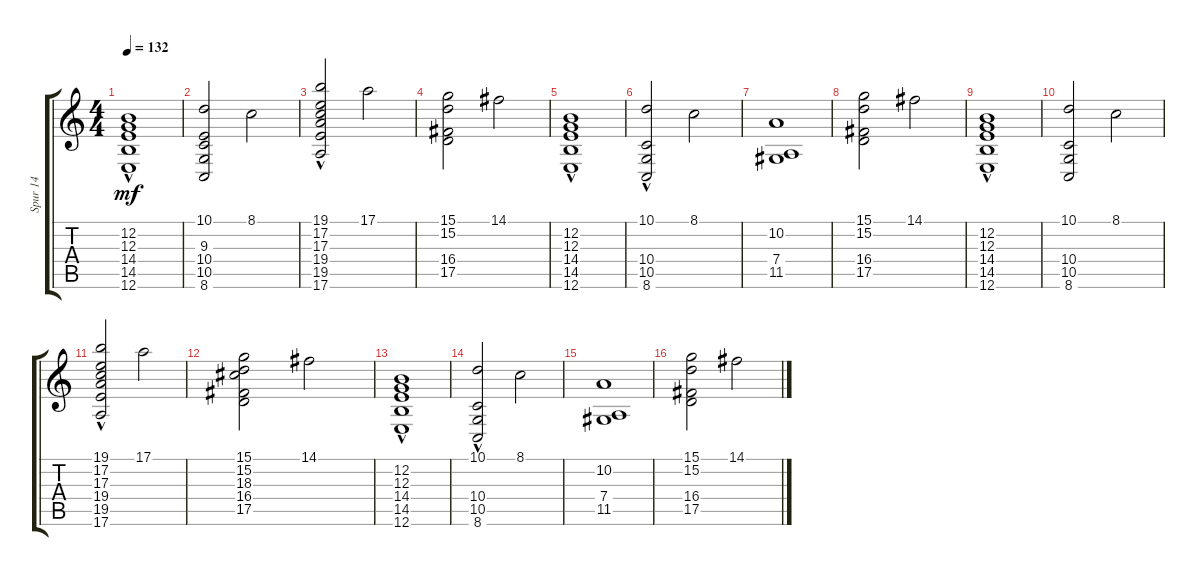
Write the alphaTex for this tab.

\track ("Spur 14" "Spur 14") {instrument stringensemble2}
\staff {score tabs}
\tuning (E4 B3 G3 D3 A2 E2) {hide}
\ts (4 4)
\tempo 132
\clef g2
\ks c
(12.2 12.3 14.4{hac} 14.5{hac} 12.6{hac}).1{dy mf} |
(10.1 9.3 10.4 10.5 8.6).2 8.1.2 |
(19.1 17.2 17.3{hac} 19.4 19.5{hac} 17.6).2 17.1.2 |
(15.1 15.2 16.4 17.5).2 14.1.2 |
(12.2 12.3 14.4 14.5{hac} 12.6{hac}).1 |
(10.1 10.4 10.5{hac} 8.6).2 8.1.2 |
(10.2 7.4 11.5).1 |
(15.1 15.2 16.4 17.5).2 14.1.2 |
(12.2 12.3 14.4 14.5{hac} 12.6).1 |
(10.1 10.4 10.5 8.6).2 8.1.2 |
(19.1 17.2 17.3 19.4 19.5{hac} 17.6).2 17.1.2 |
(15.1 15.2 18.3 16.4 17.5).2 14.1.2 |
(12.2 12.3 14.4 14.5{hac} 12.6{hac}).1 |
(10.1 10.4 10.5{hac} 8.6).2 8.1.2 |
(10.2 7.4 11.5).1 |
(15.1 15.2 16.4 17.5).2 14.1.2
